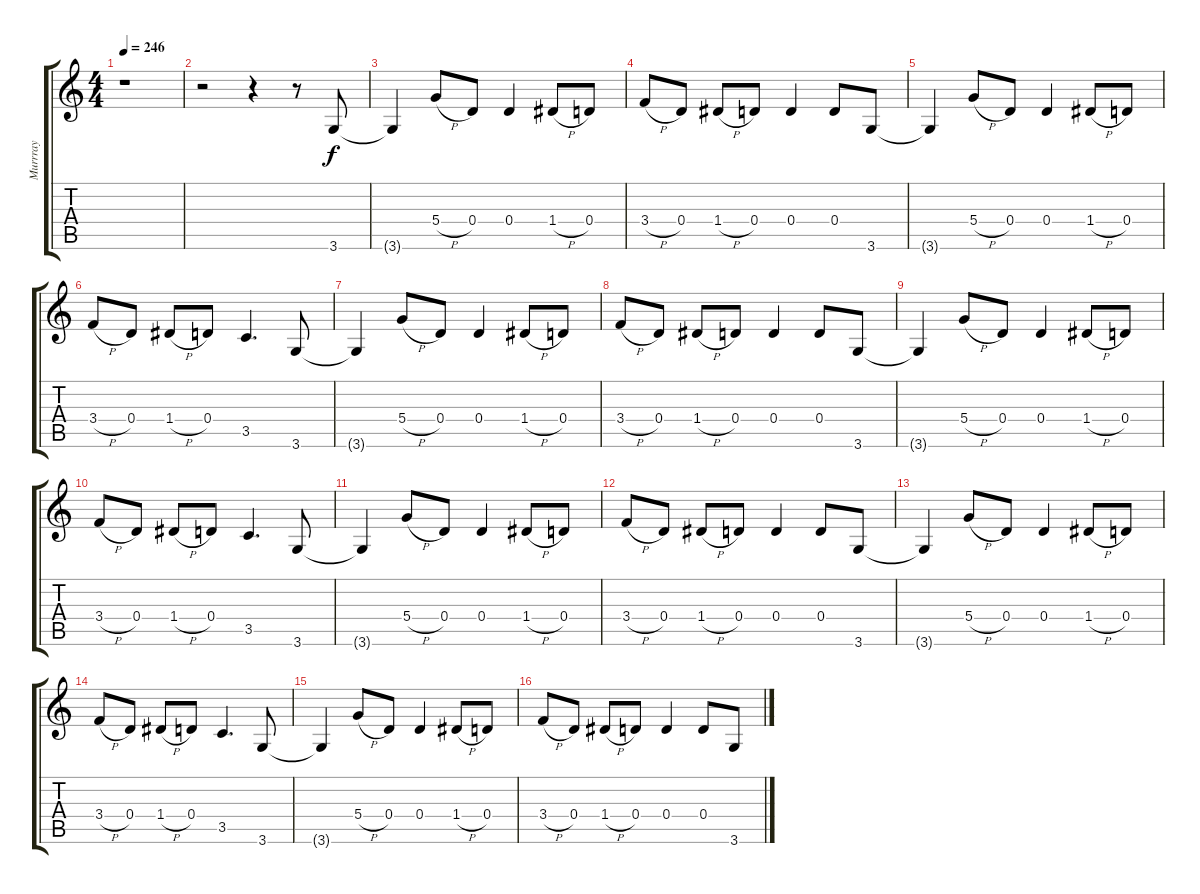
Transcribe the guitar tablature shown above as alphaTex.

\track ("Murrray" "Murrray") {instrument distortionguitar}
\staff {score tabs}
\tuning (E4 B3 G3 D3 A2 E2) {hide}
\ts (4 4)
\tempo 246
\clef g2
\ks c
r.1{dy f instrument distortionguitar} |
r.2 r.4 r.8 3.6.8 |
3.6{t}.4 5.4{h}.8 0.4.8 0.4.4 1.4{h}.8 0.4.8 |
3.4{h}.8 0.4.8 1.4{h}.8 0.4.8 0.4.4 0.4.8 3.6.8 |
3.6{t}.4 5.4{h}.8 0.4.8 0.4.4 1.4{h}.8 0.4.8 |
3.4{h}.8 0.4.8 1.4{h}.8 0.4.8 3.5.4{d} 3.6.8 |
3.6{t}.4 5.4{h}.8 0.4.8 0.4.4 1.4{h}.8 0.4.8 |
3.4{h}.8 0.4.8 1.4{h}.8 0.4.8 0.4.4 0.4.8 3.6.8 |
3.6{t}.4 5.4{h}.8 0.4.8 0.4.4 1.4{h}.8 0.4.8 |
3.4{h}.8 0.4.8 1.4{h}.8 0.4.8 3.5.4{d} 3.6.8 |
3.6{t}.4 5.4{h}.8 0.4.8 0.4.4 1.4{h}.8 0.4.8 |
3.4{h}.8 0.4.8 1.4{h}.8 0.4.8 0.4.4 0.4.8 3.6.8 |
3.6{t}.4 5.4{h}.8 0.4.8 0.4.4 1.4{h}.8 0.4.8 |
3.4{h}.8 0.4.8 1.4{h}.8 0.4.8 3.5.4{d} 3.6.8 |
3.6{t}.4 5.4{h}.8 0.4.8 0.4.4 1.4{h}.8 0.4.8 |
3.4{h}.8 0.4.8 1.4{h}.8 0.4.8 0.4.4 0.4.8 3.6.8
